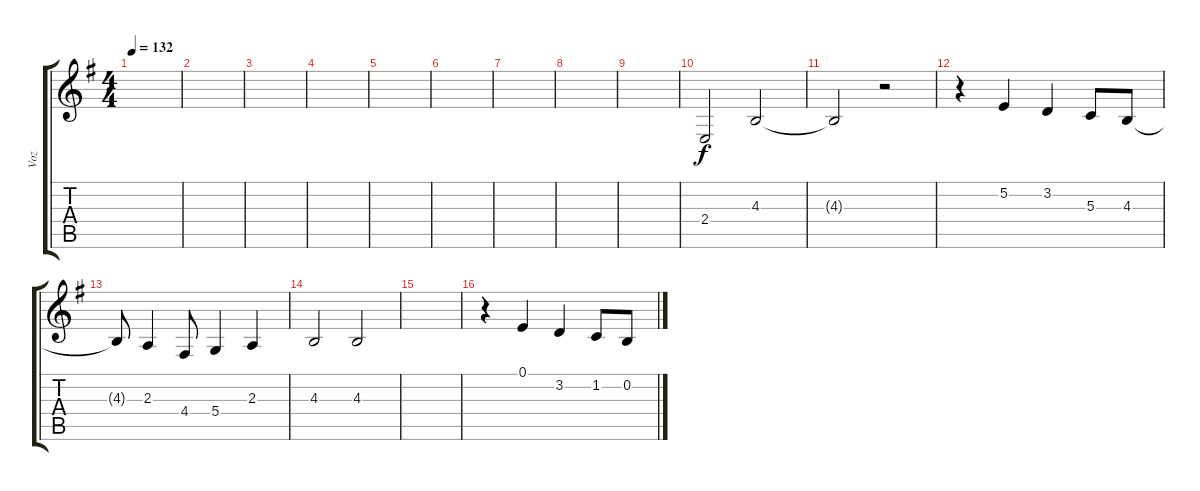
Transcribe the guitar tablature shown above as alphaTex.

\track ("Voz" "Voz") {instrument choiraahs}
\staff {score tabs}
\tuning (E4 B3 G3 D3 A2 E2) {hide}
\ts (4 4)
\tempo 132
\clef g2
\ks eminor
|
|
|
|
|
|
|
|
|
2.4.2 4.3.2 |
4.3{t}.2 r.2 |
r.4 5.2.4 3.2.4 5.3.8 4.3.8 |
4.3{t}.8 2.3.4 4.4.8 5.4.4 2.3.4 |
4.3.2 4.3.2 |
|
r.4 0.1.4 3.2.4 1.2.8 0.2.8
